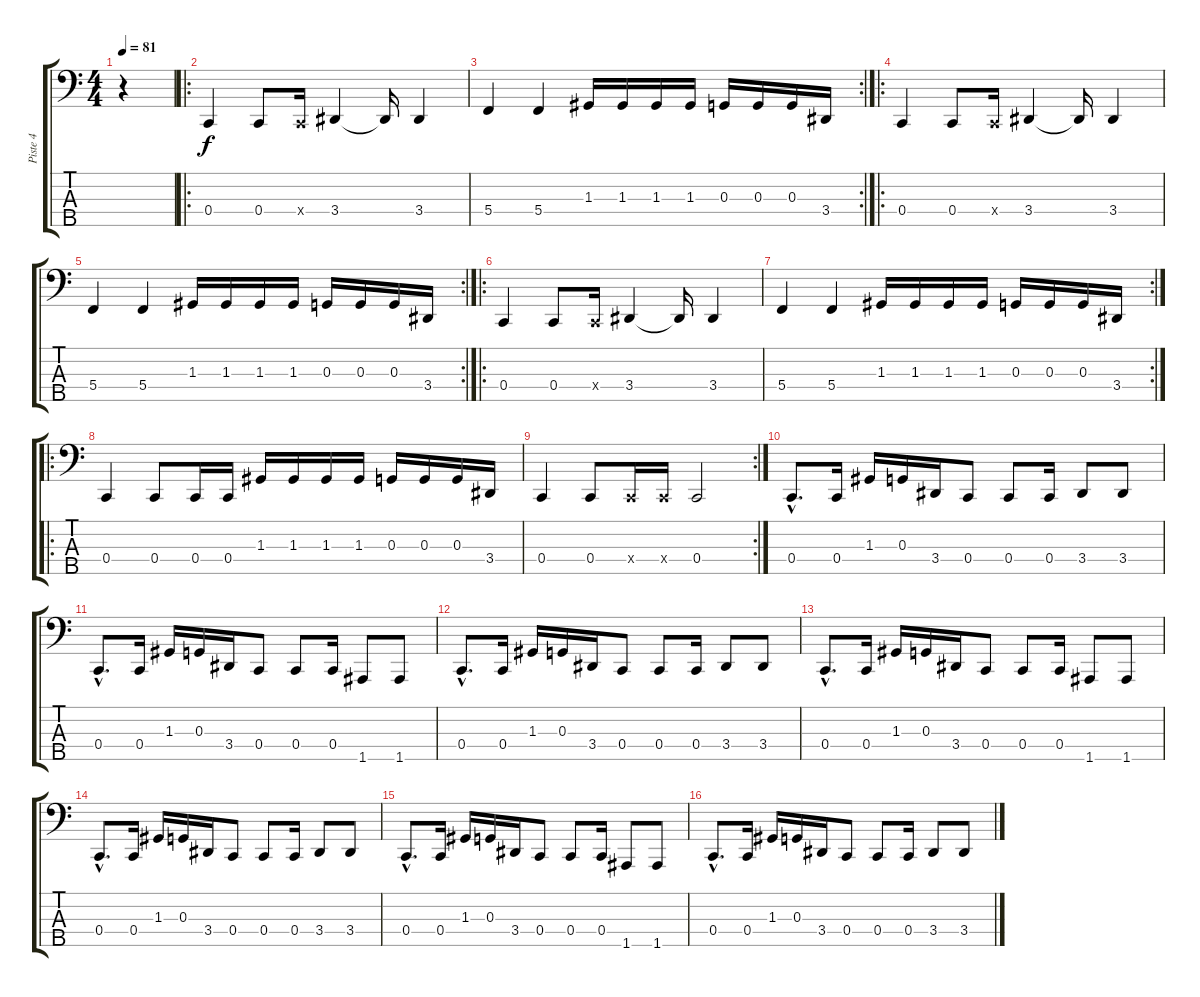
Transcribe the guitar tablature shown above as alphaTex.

\track ("Piste 4" "Piste 4") {instrument electricbassfinger}
\staff {score tabs}
\tuning (F2 C2 G1 C1 A0) {hide}
\ts (4 4)
\tempo 81
\clef f4
\ks c
r.4{dy f instrument electricbassfinger} |
\ro
0.4.4 0.4.8 0.4{x}.16 3.4.4 3.4{t}.16 3.4.4 |
\rc 2
5.4.4 5.4.4 1.3.16 1.3.16 1.3.16 1.3.16 0.3.16 0.3.16 0.3.16 3.4.16 |
\ro
0.4.4 0.4.8 0.4{x}.16 3.4.4 3.4{t}.16 3.4.4 |
\rc 2
5.4.4 5.4.4 1.3.16 1.3.16 1.3.16 1.3.16 0.3.16 0.3.16 0.3.16 3.4.16 |
\ro
0.4.4 0.4.8 0.4{x}.16 3.4.4 3.4{t}.16 3.4.4 |
\rc 2
5.4.4 5.4.4 1.3.16 1.3.16 1.3.16 1.3.16 0.3.16 0.3.16 0.3.16 3.4.16 |
\ro
0.4.4 0.4.8 0.4.16 0.4.16 1.3.16 1.3.16 1.3.16 1.3.16 0.3.16 0.3.16 0.3.16 3.4.16 |
\rc 2
0.4.4 0.4.8 0.4{x}.16 0.4{x}.16 0.4.2 |
0.4{hac}.8{d} 0.4.16 1.3.16 0.3.16 3.4.16 0.4.8 0.4.8 0.4.16 3.4.8 3.4.8 |
0.4{hac}.8{d} 0.4.16 1.3.16 0.3.16 3.4.16 0.4.8 0.4.8 0.4.16 1.5.8 1.5.8 |
0.4{hac}.8{d} 0.4.16 1.3.16 0.3.16 3.4.16 0.4.8 0.4.8 0.4.16 3.4.8 3.4.8 |
0.4{hac}.8{d} 0.4.16 1.3.16 0.3.16 3.4.16 0.4.8 0.4.8 0.4.16 1.5.8 1.5.8 |
0.4{hac}.8{d} 0.4.16 1.3.16 0.3.16 3.4.16 0.4.8 0.4.8 0.4.16 3.4.8 3.4.8 |
0.4{hac}.8{d} 0.4.16 1.3.16 0.3.16 3.4.16 0.4.8 0.4.8 0.4.16 1.5.8 1.5.8 |
0.4{hac}.8{d} 0.4.16 1.3.16 0.3.16 3.4.16 0.4.8 0.4.8 0.4.16 3.4.8 3.4.8
